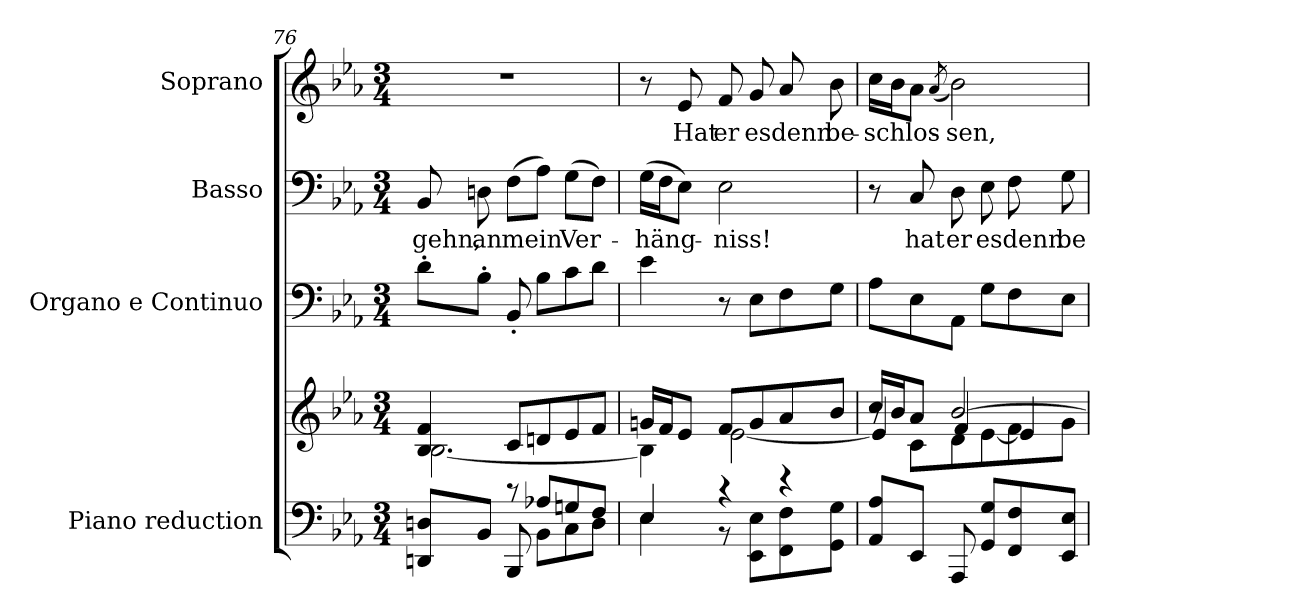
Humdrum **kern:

**kern	**kern	**kern	**kern	**text	**kern	**text
*part4	*part4	*part3	*part2	*part2	*part1	*part1
*staff5	*staff4	*staff3	*staff2	*staff2	*staff1	*staff1
*I"Piano reduction	*	*I"Organo e Continuo	*I"Basso	*	*I"Soprano	*
*I'Pno	*	*	*	*	*	*
*clefF4	*clefG2	*clefF4	*clefF4	*	*clefG2	*
*k[b-e-a-]	*k[b-e-a-]	*k[b-e-a-]	*k[b-e-a-]	*	*k[b-e-a-]	*
*M3/4	*M3/4	*M3/4	*M3/4	*	*M3/4	*
=76	=76	=76	=76	=76	=76	=76
*^	*^	*	*	*	*	*
!	!	!	!	!	!	!LO:LY:b	!	!
4ryy	8DDn/ 8Dn/L	4B-/ 4f/	[2.B-\	8d'\L	8BB-/	gehn,	2.r	.
!	!	!	!	!	!	!LO:LY:b	!	!
.	8BB-/J	.	.	8B-'\J	8Dn\	an	.	.
!	!	!	!	!	!	!LO:LY:b	!	!
8r	8BBB-/	8c/L	.	8BB-'/	(8F\L	mein	.	.
8A-X/L	8BB-\L	8dn/	.	8B-\L	8A-\J)	.	.	.
!	!	!	!	!	!	!LO:LY:b	!	!
8Gn/	8C\	8e-/	.	8c\	(8G\L	Ver-	.	.
8F/J	8D\J	8f/J	.	8d\J	8F\J)	.	.	.
=77	=77	=77	=77	=77	=77	=77	=77	=77
!	!	!	!	!	!	!LO:LY:b	!	!
4E-/	4E-\	16gn/LL	4B-\]	4e-\	(16G\LL	-häng-	8r	.
.	.	16f/J	.	.	16F\J	.	.	.
!	!	!	!	!	!	!	!	!LO:LY:b
.	.	8e-/J	.	.	8E-\J)	.	8e-/	Hat
!	!	!	!	!	!	!LO:LY:b	!	!LO:LY:b
4r	8r	8f/L	[2e-\	8r	2E-\	-niss!	8f/	er
!	!	!	!	!	!	!	!	!LO:LY:b
.	8EE-\ 8E-\L	8g/	.	8E-\L	.	.	8g/	es
!	!	!	!	!	!	!	!	!LO:LY:b
4r	8FF\ 8F\	8a-/	.	8F\	.	.	8a-/	denn
!	!	!	!	!	!	!	!	!LO:LY:b
.	8GG\ 8G\J	8b-/J	.	8G\J	.	.	8b-\	be-
=78	=78	=78	=78	=78	=78	=78	=78	=78
*	*	*	*^	*	*	*	*	*
!	!	!	!	!	!	!	!	!	!LO:LY:b
*v	*v	*	*	*	*	*	*	*	*
8AA-/ 8A-/L	16cc/LL	8r	4e-/]	8A-\L	8r	.	16cc\LL	-schlos-
.	16b-/J	.	.	.	.	.	16b-\J	.
!	!	!	!	!	!	!LO:LY:b	!	!
8EE-/J	8a-/J	8c\L	.	8E-\	8C/	hat	8a-\J	.
.	.	.	.	.	.	.	(8qa-/	.
!	!	!	!	!	!	!LO:LY:b	!	!LO:LY:b
8AAA-/	[2b-/	8d\	4f/	8AA-\J	8D\	er	2b-\)	-sen,
!	!	!	!	!	!	!LO:LY:b	!	!
8GG/ 8G/L	.	[8e-\	.	8G\L	8E-\	es	.	.
!	!	!	!	!	!	!LO:LY:b	!	!
8FF/ 8F/	.	8f\	4e-/]	8F\	8F\	denn	.	.
!	!	!	!	!	!	!LO:LY:b	!	!
8EE-/ 8E-/J	.	8g\J	.	8E-\J	8G\	be	.	.
*	*v	*v	*v	*	*	*	*	*
=	=	=	=	=	=	=
*-	*-	*-	*-	*-	*-	*-
